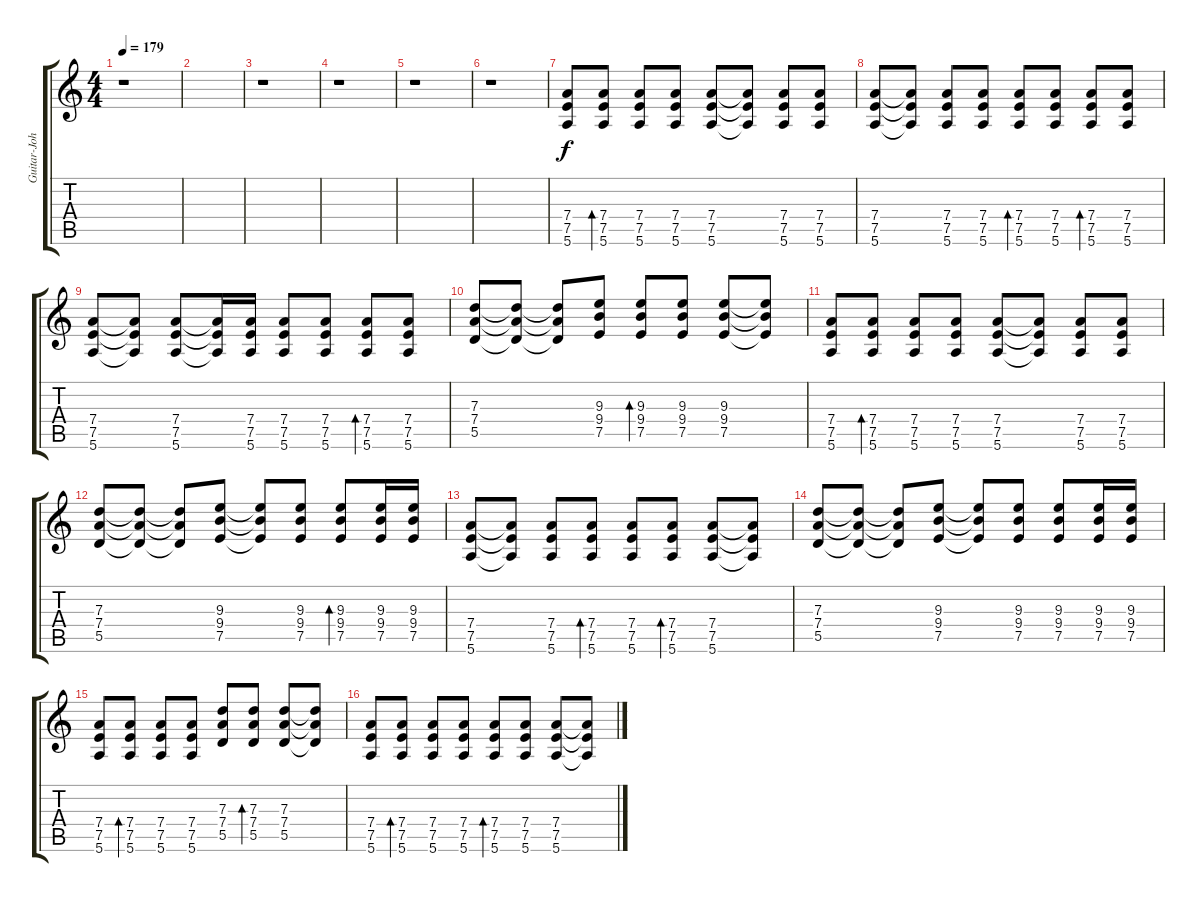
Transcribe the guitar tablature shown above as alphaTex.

\track ("Guitar-Johnny Ramone" "Guitar-Joh") {instrument distortionguitar}
\staff {score tabs}
\tuning (E4 B3 G3 D3 A2 E2) {hide}
\ts (4 4)
\tempo 179
\clef g2
\ks c
r.1{dy f} |
|
r.1 |
r.1 |
r.1 |
r.1 |
(7.4 7.5 5.6).8 (7.4 7.5 5.6).8{bd 240} (7.4 7.5 5.6).8 (7.4 7.5 5.6).8 (7.4 7.5 5.6).8 (7.4{t} 7.5{t} 5.6{t}).8 (7.4 7.5 5.6).8 (7.4 7.5 5.6).8 |
(7.4 7.5 5.6).8 (7.4{t} 7.5{t} 5.6{t}).8 (7.4 7.5 5.6).8 (7.4 7.5 5.6).8 (7.4 7.5 5.6).8{bd 240} (7.4 7.5 5.6).8 (7.4 7.5 5.6).8{bd 240} (7.4 7.5 5.6).8 |
(7.4 7.5 5.6).8 (7.4{t} 7.5{t} 5.6{t}).8 (7.4 7.5 5.6).8 (7.4{t} 7.5{t} 5.6{t}).16 (7.4 7.5 5.6).16 (7.4 7.5 5.6).8 (7.4 7.5 5.6).8 (7.4 7.5 5.6).8{bd 240} (7.4 7.5 5.6).8 |
(7.3 7.4 5.5).8 (7.3{t} 7.4{t} 5.5{t}).8 (7.3{t} 7.4{t} 5.5{t}).8 (9.3 9.4 7.5).8 (9.3 9.4 7.5).8{bd 240} (9.3 9.4 7.5).8 (9.3 9.4 7.5).8 (9.3{t} 9.4{t} 7.5{t}).8 |
(7.4 7.5 5.6).8 (7.4 7.5 5.6).8{bd 240} (7.4 7.5 5.6).8 (7.4 7.5 5.6).8 (7.4 7.5 5.6).8 (7.4{t} 7.5{t} 5.6{t}).8 (7.4 7.5 5.6).8 (7.4 7.5 5.6).8 |
(7.3 7.4 5.5).8 (7.3{t} 7.4{t} 5.5{t}).8 (7.3{t} 7.4{t} 5.5{t}).8 (9.3 9.4 7.5).8 (9.3{t} 9.4{t} 7.5{t}).8 (9.3 9.4 7.5).8 (9.3 9.4 7.5).8{bd 240} (9.3 9.4 7.5).16 (9.3 9.4 7.5).16 |
(7.4 7.5 5.6).8 (7.4{t} 7.5{t} 5.6{t}).8 (7.4 7.5 5.6).8 (7.4 7.5 5.6).8{bd 240} (7.4 7.5 5.6).8 (7.4 7.5 5.6).8{bd 240} (7.4 7.5 5.6).8 (7.4{t} 7.5{t} 5.6{t}).8 |
(7.3 7.4 5.5).8 (7.3{t} 7.4{t} 5.5{t}).8 (7.3{t} 7.4{t} 5.5{t}).8 (9.3 9.4 7.5).8 (9.3{t} 9.4{t} 7.5{t}).8 (9.3 9.4 7.5).8 (9.3 9.4 7.5).8 (9.3 9.4 7.5).16 (9.3 9.4 7.5).16 |
(7.4 7.5 5.6).8 (7.4 7.5 5.6).8{bd 240} (7.4 7.5 5.6).8 (7.4 7.5 5.6).8 (7.3 7.4 5.5).8 (7.3 7.4 5.5).8{bd 240} (7.3 7.4 5.5).8 (7.3{t} 7.4{t} 5.5{t}).8 |
(7.4 7.5 5.6).8 (7.4 7.5 5.6).8{bd 240} (7.4 7.5 5.6).8 (7.4 7.5 5.6).8 (7.4 7.5 5.6).8{bd 240} (7.4 7.5 5.6).8 (7.4 7.5 5.6).8 (7.4{t} 7.5{t} 5.6{t}).8
